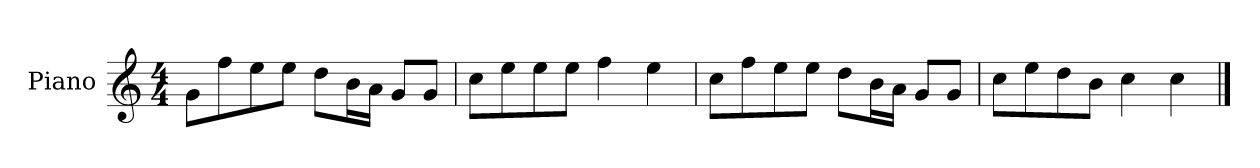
**kern
*part1
*staff1
*I"Piano
*I'P-no
*clefG2
*k[]
*M4/4
*MM90
=1
8g\L
8ff\
8ee\
8ee\J
8dd\L
16b\L
16a\JJ
8g/L
8g/J
=2
8cc\L
8ee\
8ee\
8ee\J
4ff\
4ee\
=3
8cc\L
8ff\
8ee\
8ee\J
8dd\L
16b\L
16a\JJ
8g/L
8g/J
=4
8cc\L
8ee\
8dd\
8b\J
4cc\
4cc\
==
*-
